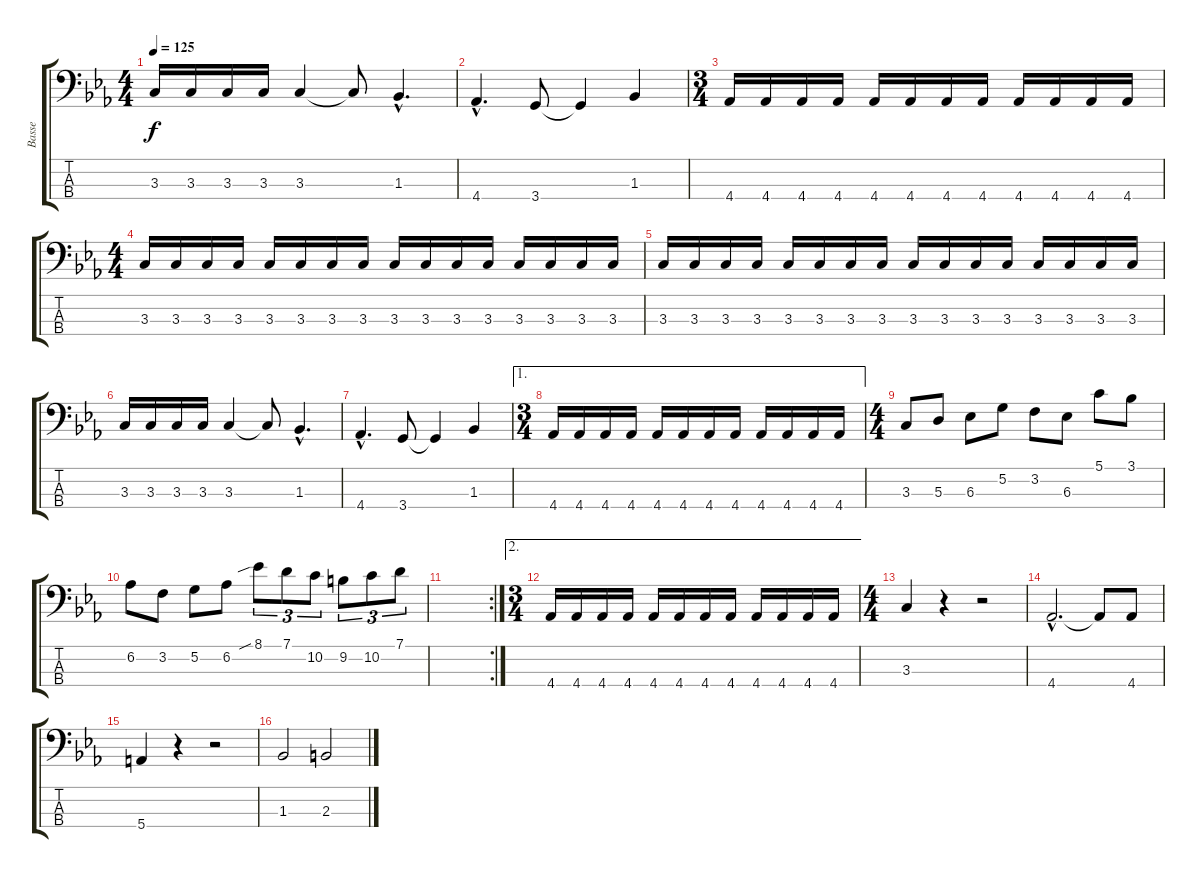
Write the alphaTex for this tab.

\track ("Basse" "Basse") {instrument electricbassfinger}
\staff {score tabs}
\tuning (G2 D2 A1 E1) {hide}
\ts (4 4)
\tempo 125
\clef f4
\ks eb
3.3.16{dy f} 3.3.16 3.3.16 3.3.16 3.3.4 3.3{t}.8 1.3{hac}.4{d} |
4.4{hac}.4{d} 3.4.8 3.4{t}.4 1.3.4 |
\ts (3 4)
4.4.16 4.4.16 4.4.16 4.4.16 4.4.16 4.4.16 4.4.16 4.4.16 4.4.16 4.4.16 4.4.16 4.4.16 |
\ts (4 4)
3.3.16 3.3.16 3.3.16 3.3.16 3.3.16 3.3.16 3.3.16 3.3.16 3.3.16 3.3.16 3.3.16 3.3.16 3.3.16 3.3.16 3.3.16 3.3.16 |
3.3.16 3.3.16 3.3.16 3.3.16 3.3.16 3.3.16 3.3.16 3.3.16 3.3.16 3.3.16 3.3.16 3.3.16 3.3.16 3.3.16 3.3.16 3.3.16 |
3.3.16 3.3.16 3.3.16 3.3.16 3.3.4 3.3{t}.8 1.3{hac}.4{d} |
4.4{hac}.4{d} 3.4.8 3.4{t}.4 1.3.4 |
\ae 1
\ts (3 4)
4.4.16 4.4.16 4.4.16 4.4.16 4.4.16 4.4.16 4.4.16 4.4.16 4.4.16 4.4.16 4.4.16 4.4.16 |
\ts (4 4)
3.3.8 5.3.8 6.3.8 5.2.8 3.2.8 6.3.8 5.1.8 3.1.8 |
6.2.8 3.2.8 5.2.8 6.2.8 8.1{sib}.8{tu (3 2)} 7.1.8{tu (3 2)} 10.2.8{tu (3 2)} 9.2.8{tu (3 2)} 10.2.8{tu (3 2)} 7.1.8{tu (3 2)} |
\rc 2
|
\ae 2
\ts (3 4)
4.4.16 4.4.16 4.4.16 4.4.16 4.4.16 4.4.16 4.4.16 4.4.16 4.4.16 4.4.16 4.4.16 4.4.16 |
\ts (4 4)
3.3.4 r.4 r.2 |
4.4{hac}.2{d} 4.4{t}.8 4.4.8 |
5.4.4 r.4 r.2 |
1.3.2 2.3.2
